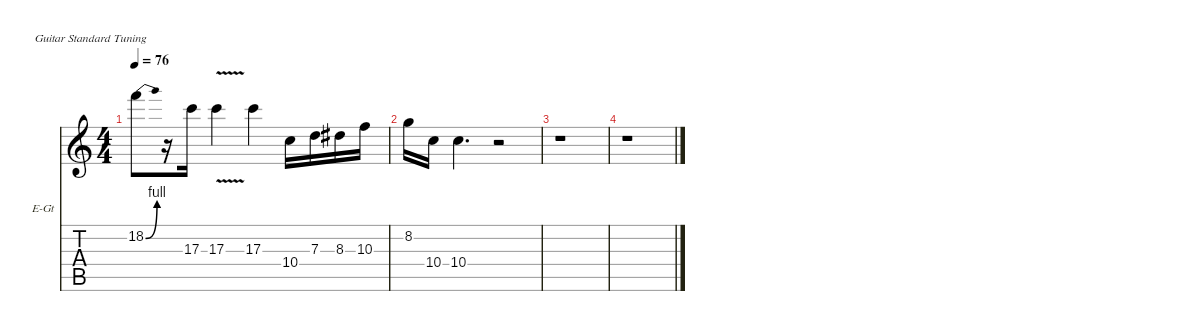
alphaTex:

\hideDynamics
\bracketExtendMode nobrackets
\firstSystemTrackNameOrientation horizontal
\otherSystemsTrackNameOrientation horizontal
\track ("Solo Guitar" "E-Gt") {instrument overdrivenguitar}
\staff {score tabs}
\tuning (E4 B3 G3 D3 A2 E2)
\ts (4 4)
\tempo 76
\clef g2
\ks c
18.2{be (bend 0 0 60 4)}.8{dy f beam Down} r.16{beam Down} 17.3.16{beam Down} 17.3{v}.4{beam Down} 17.3.4{beam Down} 10.4.16{beam Down} 7.3.16{beam Down} 8.3{acc #}.16{beam Down} 10.3.16{beam Down} |
8.2.16{beam Down} 10.4.16{beam Down} 10.4.4{d beam Down} r.2{beam Down} |
r.1{beam Down} |
r.1{beam Down}
